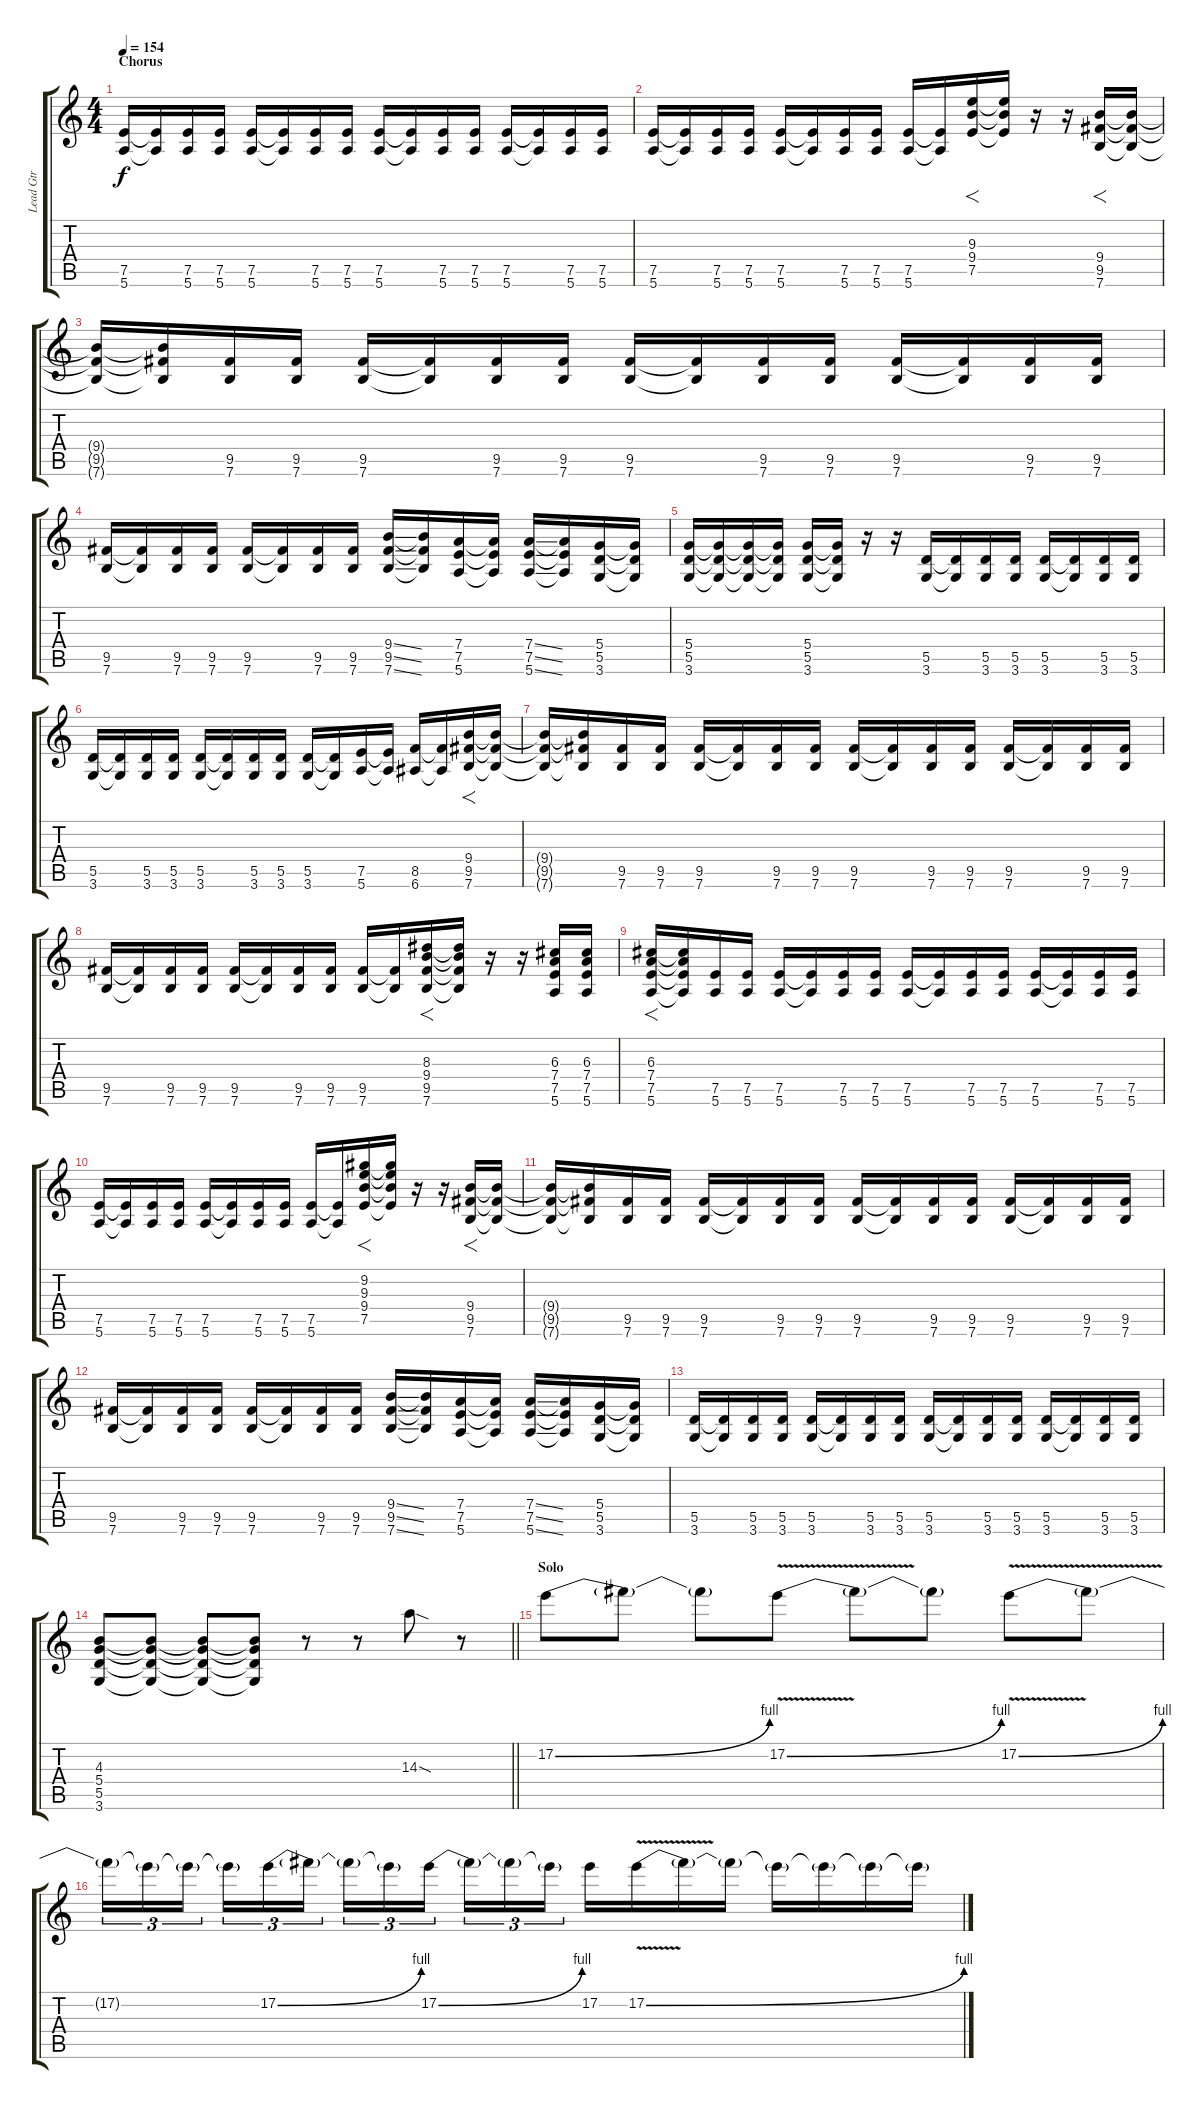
\track ("Lead Gtr" "Lead Gtr") {instrument overdrivenguitar}
\staff {score tabs}
\tuning (E4 B3 G3 D3 A2 E2) {hide}
\ts (4 4)
\section ("" "Chorus")
\tempo 154
\clef g2
\ks c
(7.5 5.6).16{dy f} (7.5{t} 5.6{t}).16 (7.5 5.6).16 (7.5 5.6).16 (7.5 5.6).16 (7.5{t} 5.6{t}).16 (7.5 5.6).16 (7.5 5.6).16 (7.5 5.6).16 (7.5{t} 5.6{t}).16 (7.5 5.6).16 (7.5 5.6).16 (7.5 5.6).16 (7.5{t} 5.6{t}).16 (7.5 5.6).16 (7.5 5.6).16 |
(7.5 5.6).16 (7.5{t} 5.6{t}).16 (7.5 5.6).16 (7.5 5.6).16 (7.5 5.6).16 (7.5{t} 5.6{t}).16 (7.5 5.6).16 (7.5 5.6).16 (7.5 5.6).16 (7.5{t} 5.6{t}).16 (9.3 9.4 7.5).16{f} (9.3{t} 9.4{t} 7.5{t}).16 r.16 r.16 (9.4 9.5 7.6).16{f} (9.4{t} 9.5{t} 7.6{t}).16 |
(9.4{t} 9.5{t} 7.6{t}).16 (9.4{t} 9.5{t} 7.6{t}).16 (9.5 7.6).16 (9.5 7.6).16 (9.5 7.6).16 (9.5{t} 7.6{t}).16 (9.5 7.6).16 (9.5 7.6).16 (9.5 7.6).16 (9.5{t} 7.6{t}).16 (9.5 7.6).16 (9.5 7.6).16 (9.5 7.6).16 (9.5{t} 7.6{t}).16 (9.5 7.6).16 (9.5 7.6).16 |
(9.5 7.6).16 (9.5{t} 7.6{t}).16 (9.5 7.6).16 (9.5 7.6).16 (9.5 7.6).16 (9.5{t} 7.6{t}).16 (9.5 7.6).16 (9.5 7.6).16 (9.4{ss} 9.5{ss} 7.6{ss}).16 (9.4{t} 9.5{t} 7.6{t}).16 (7.4 7.5 5.6).16 (7.4{t} 7.5{t} 5.6{t}).16 (7.4{ss} 7.5{ss} 5.6{ss}).16 (7.4{t} 7.5{t} 5.6{t}).16 (5.4 5.5 3.6).16 (5.4{t} 5.5{t} 3.6{t}).16 |
(5.4 5.5 3.6).16 (5.4{t} 5.5{t} 3.6{t}).16 (5.4{t} 5.5{t} 3.6{t}).16 (5.4{t} 5.5{t} 3.6{t}).16 (5.4 5.5 3.6).16 (5.4{t} 5.5{t} 3.6{t}).16 r.16 r.16 (5.5 3.6).16 (5.5{t} 3.6{t}).16 (5.5 3.6).16 (5.5 3.6).16 (5.5 3.6).16 (5.5{t} 3.6{t}).16 (5.5 3.6).16 (5.5 3.6).16 |
(5.5 3.6).16 (5.5{t} 3.6{t}).16 (5.5 3.6).16 (5.5 3.6).16 (5.5 3.6).16 (5.5{t} 3.6{t}).16 (5.5 3.6).16 (5.5 3.6).16 (5.5 3.6).16 (5.5{t} 3.6{t}).16 (7.5 5.6).16 (7.5{t} 5.6{t}).16 (8.5 6.6).16 (8.5{t} 6.6{t}).16 (9.4 9.5 7.6).16{f} (9.4{t} 9.5{t} 7.6{t}).16 |
(9.4{t} 9.5{t} 7.6{t}).16 (9.4{t} 9.5{t} 7.6{t}).16 (9.5 7.6).16 (9.5 7.6).16 (9.5 7.6).16 (9.5{t} 7.6{t}).16 (9.5 7.6).16 (9.5 7.6).16 (9.5 7.6).16 (9.5{t} 7.6{t}).16 (9.5 7.6).16 (9.5 7.6).16 (9.5 7.6).16 (9.5{t} 7.6{t}).16 (9.5 7.6).16 (9.5 7.6).16 |
(9.5 7.6).16 (9.5{t} 7.6{t}).16 (9.5 7.6).16 (9.5 7.6).16 (9.5 7.6).16 (9.5{t} 7.6{t}).16 (9.5 7.6).16 (9.5 7.6).16 (9.5 7.6).16 (9.5{t} 7.6{t}).16 (8.3 9.4 9.5 7.6).16{f} (8.3{t} 9.4{t} 9.5{t} 7.6{t}).16 r.16 r.16 (6.3 7.4 7.5 5.6).16 (6.3 7.4 7.5 5.6).16 |
(6.3 7.4 7.5 5.6).16{f} (6.3{t} 7.4{t} 7.5{t} 5.6{t}).16 (7.5 5.6).16 (7.5 5.6).16 (7.5 5.6).16 (7.5{t} 5.6{t}).16 (7.5 5.6).16 (7.5 5.6).16 (7.5 5.6).16 (7.5{t} 5.6{t}).16 (7.5 5.6).16 (7.5 5.6).16 (7.5 5.6).16 (7.5{t} 5.6{t}).16 (7.5 5.6).16 (7.5 5.6).16 |
(7.5 5.6).16 (7.5{t} 5.6{t}).16 (7.5 5.6).16 (7.5 5.6).16 (7.5 5.6).16 (7.5{t} 5.6{t}).16 (7.5 5.6).16 (7.5 5.6).16 (7.5 5.6).16 (7.5{t} 5.6{t}).16 (9.2 9.3 9.4 7.5).16{f} (9.2{t} 9.3{t} 9.4{t} 7.5{t}).16 r.16 r.16 (9.4 9.5 7.6).16{f} (9.4{t} 9.5{t} 7.6{t}).16 |
(9.4{t} 9.5{t} 7.6{t}).16 (9.4{t} 9.5{t} 7.6{t}).16 (9.5 7.6).16 (9.5 7.6).16 (9.5 7.6).16 (9.5{t} 7.6{t}).16 (9.5 7.6).16 (9.5 7.6).16 (9.5 7.6).16 (9.5{t} 7.6{t}).16 (9.5 7.6).16 (9.5 7.6).16 (9.5 7.6).16 (9.5{t} 7.6{t}).16 (9.5 7.6).16 (9.5 7.6).16 |
(9.5 7.6).16 (9.5{t} 7.6{t}).16 (9.5 7.6).16 (9.5 7.6).16 (9.5 7.6).16 (9.5{t} 7.6{t}).16 (9.5 7.6).16 (9.5 7.6).16 (9.4{ss} 9.5{ss} 7.6{ss}).16 (9.4{t} 9.5{t} 7.6{t}).16 (7.4 7.5 5.6).16 (7.4{t} 7.5{t} 5.6{t}).16 (7.4{ss} 7.5{ss} 5.6{ss}).16 (7.4{t} 7.5{t} 5.6{t}).16 (5.4 5.5 3.6).16 (5.4{t} 5.5{t} 3.6{t}).16 |
(5.5 3.6).16 (5.5{t} 3.6{t}).16 (5.5 3.6).16 (5.5 3.6).16 (5.5 3.6).16 (5.5{t} 3.6{t}).16 (5.5 3.6).16 (5.5 3.6).16 (5.5 3.6).16 (5.5{t} 3.6{t}).16 (5.5 3.6).16 (5.5 3.6).16 (5.5 3.6).16 (5.5{t} 3.6{t}).16 (5.5 3.6).16 (5.5 3.6).16 |
\barLineRight lightlight
(4.3 5.4 5.5 3.6).8 (4.3{t} 5.4{t} 5.5{t} 3.6{t}).8 (4.3{t} 5.4{t} 5.5{t} 3.6{t}).8 (4.3{t} 5.4{t} 5.5{t} 3.6{t}).8 r.8 r.8 14.3{sod}.8 r.8 |
\section ("" "Solo")
17.2{be (bend 0 0 60 4)}.8 17.2{t}.8 17.2{t}.8 17.2{be (bend 0 0 60 4) v}.8 17.2{t}.8 17.2{t}.8 17.2{be (bend 0 0 60 4) v}.8 17.2{t}.8 |
17.2{t}.16{tu (3 2)} 17.2{t}.16{tu (3 2)} 17.2{t}.16{tu (3 2) beam splitsecondary} 17.2{t}.16{tu (3 2)} 17.2{be (bend 0 0 60 4)}.16{tu (3 2)} 17.2{t}.16{tu (3 2)} 17.2{t}.16{tu (3 2)} 17.2{t}.16{tu (3 2)} 17.2{be (bend 0 0 60 4)}.16{tu (3 2) beam splitsecondary} 17.2{t}.16{tu (3 2)} 17.2{t}.16{tu (3 2)} 17.2{t}.16{tu (3 2)} 17.2.16 17.2{be (bend 0 0 60 4) v}.16 17.2{t}.16 17.2{t}.16 17.2{t}.16 17.2{t}.16 17.2{t}.16 17.2{t}.16
